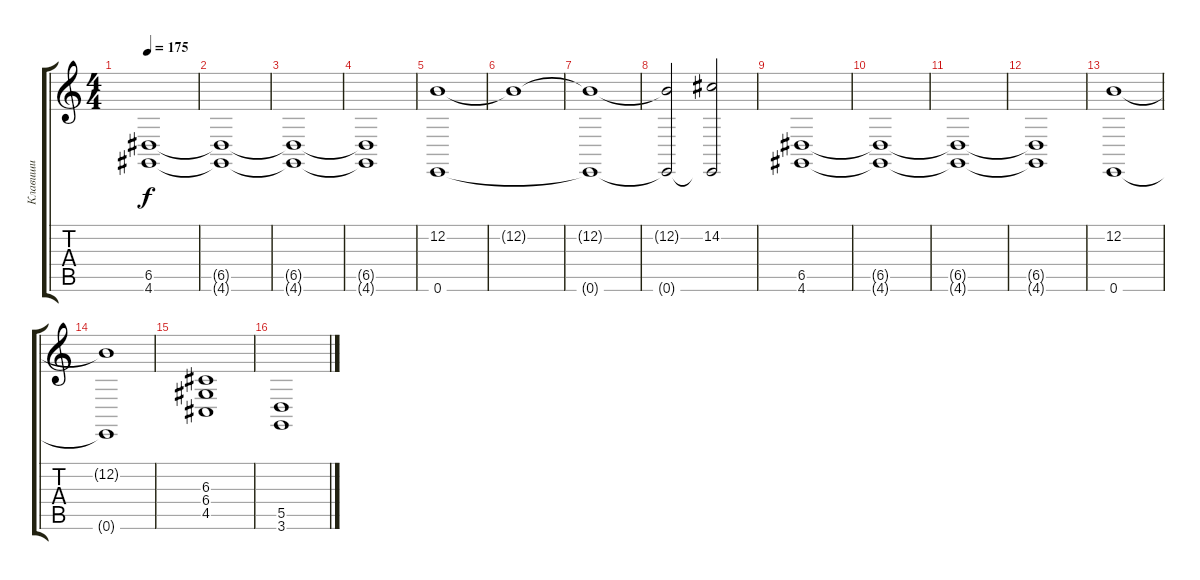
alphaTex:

\track ("Клавиши" "Клавиши") {instrument stringensemble1}
\staff {score tabs}
\tuning (E4 B3 G3 D3 A2 E2) {hide}
\ts (4 4)
\tempo 175
\clef g2
\ks c
(6.5 4.6).1{dy f} |
(6.5{t} 4.6{t}).1 |
(6.5{t} 4.6{t}).1 |
(6.5{t} 4.6{t}).1 |
(12.2 0.6).1 |
12.2{t}.1 |
(12.2{t} 0.6{t}).1 |
(12.2{t} 0.6{t}).2 (14.2 0.6{t}).2 |
(6.5 4.6).1 |
(6.5{t} 4.6{t}).1 |
(6.5{t} 4.6{t}).1 |
(6.5{t} 4.6{t}).1 |
(12.2 0.6).1 |
(12.2{t} 0.6{t}).1 |
(6.3 6.4 4.5).1 |
(5.5 3.6).1
